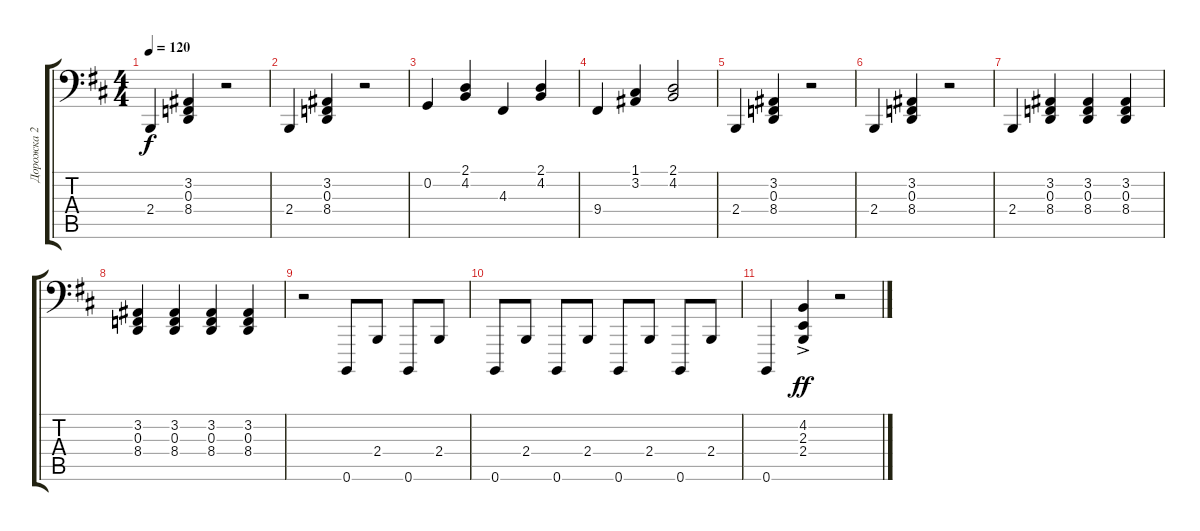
\track ("Дорожка 2" "Дорожка 2") {instrument acousticgrandpiano}
\staff {score tabs}
\tuning (C3 G2 D2 A1 E1 B0) {hide}
\ts (4 4)
\tempo 120
\clef f4
\ks d
2.4.4{dy f} (3.2 0.3 8.4).4 r.2 |
2.4.4 (3.2 0.3 8.4).4 r.2 |
0.2.4 (2.1 4.2).4 4.3.4 (2.1 4.2).4 |
9.4.4 (1.1 3.2).4 (2.1 4.2).2 |
2.4.4 (3.2 0.3 8.4).4 r.2 |
2.4.4 (3.2 0.3 8.4).4 r.2 |
2.4.4 (3.2 0.3 8.4).4 (3.2 0.3 8.4).4 (3.2 0.3 8.4).4 |
(3.2 0.3 8.4).4 (3.2 0.3 8.4).4 (3.2 0.3 8.4).4 (3.2 0.3 8.4).4 |
r.2 0.6.8 2.4.8 0.6.8 2.4.8 |
0.6.8 2.4.8 0.6.8 2.4.8 0.6.8 2.4.8 0.6.8 2.4.8 |
0.6.4 (4.2{ac} 2.3{ac} 2.4{ac}).4{dy ff} r.2
